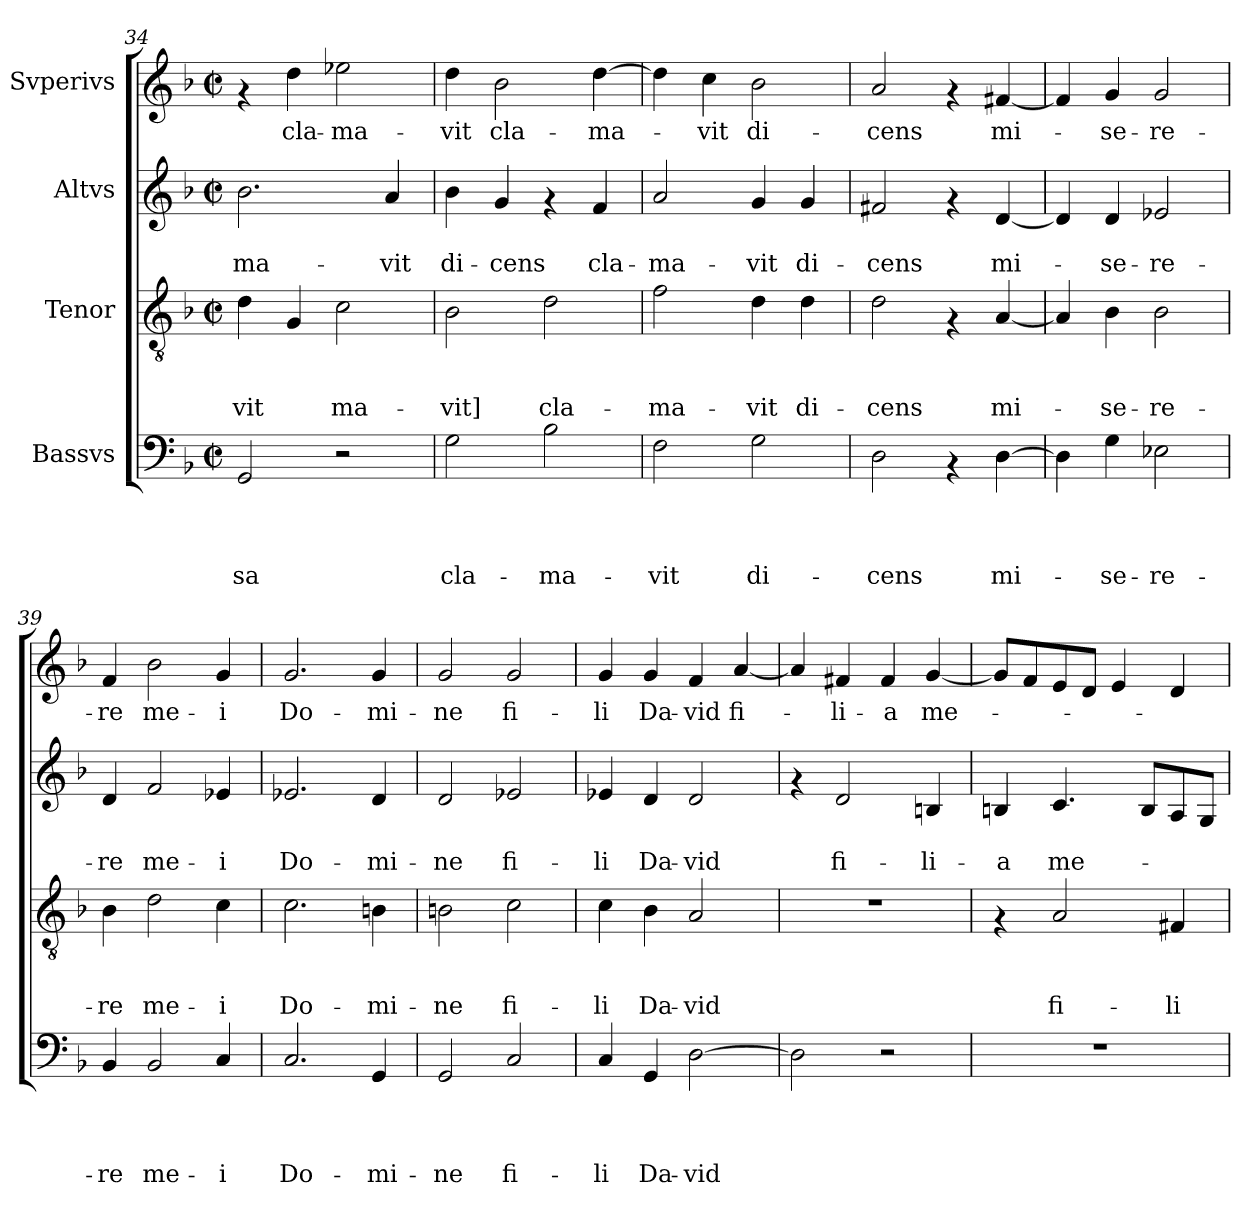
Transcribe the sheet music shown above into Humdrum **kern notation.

**kern	**text	**text	**text	**text	**kern	**text	**text	**text	**kern	**text	**text	**kern	**text
*part4	*part4	*part4	*part4	*part4	*part3	*part3	*part3	*part3	*part2	*part2	*part2	*part1	*part1
*staff4	*staff4	*staff4	*staff4	*staff4	*staff3	*staff3	*staff3	*staff3	*staff2	*staff2	*staff2	*staff1	*staff1
*I"Bassvs	*	*	*	*	*I"Tenor	*	*	*	*I"Altvs	*	*	*I"Svperivs	*
*clefF4	*	*	*	*	*clefGv2	*	*	*	*clefG2	*	*	*clefG2	*
*k[b-]	*	*	*	*	*k[b-]	*	*	*	*k[b-]	*	*	*k[b-]	*
*F:	*	*	*	*	*F:	*	*	*	*F:	*	*	*F:	*
*M2/2	*	*	*	*	*M2/2	*	*	*	*M2/2	*	*	*M2/2	*
*met(c|)	*	*	*	*	*met(c|)	*	*	*	*met(c|)	*	*	*met(c|)	*
=34	=34	=34	=34	=34	=34	=34	=34	=34	=34	=34	=34	=34	=34
!	!	!	!	!LO:LY:b	!	!	!	!LO:LY:b	!	!	!LO:LY:b	!	!
2GG/	.	.	.	-sa	4d\	.	.	-vit	2.b-\	.	-ma-	4rf	.
!	!	!	!	!	!	!	!	!	!	!	!	!	!LO:LY:b
.	.	.	.	.	4G/	.	.	.	.	.	.	4dd\	cla-
!	!	!	!	!	!	!	!	!LO:LY:b	!	!	!	!	!LO:LY:b
2r	.	.	.	.	2c\	.	.	ma-	.	.	.	2ee-X\	-ma-
!	!	!	!	!	!	!	!	!	!	!	!LO:LY:b	!	!
.	.	.	.	.	.	.	.	.	4a/	.	-vit	.	.
!!LO:PB:g=z
=35	=35	=35	=35	=35	=35	=35	=35	=35	=35	=35	=35	=35	=35
!	!	!	!	!LO:LY:b	!	!	!	!LO:LY:b	!	!	!LO:LY:b	!	!LO:LY:b
2G\	.	.	.	cla-	2B-\	.	.	-vit]	4b-\	.	di-	4dd\	-vit
!	!	!	!	!	!	!	!	!	!	!	!LO:LY:b	!	!LO:LY:b
.	.	.	.	.	.	.	.	.	4g/	.	-cens	2b-\	cla-
!	!	!	!	!LO:LY:b	!	!	!	!LO:LY:b	!	!	!	!	!
2B-\	.	.	.	-ma-	2d\	.	.	cla-	4rf	.	.	.	.
!	!	!	!	!	!	!	!	!	!	!	!LO:LY:b	!	!LO:LY:b
.	.	.	.	.	.	.	.	.	4f/	.	cla-	[>4dd\	-ma-
=36	=36	=36	=36	=36	=36	=36	=36	=36	=36	=36	=36	=36	=36
!	!	!	!	!LO:LY:b	!	!	!	!LO:LY:b	!	!	!LO:LY:b	!	!
2F\	.	.	.	-vit	2f\	.	.	-ma-	2a/	.	-ma-	4dd\]	.
!	!	!	!	!	!	!	!	!	!	!	!	!	!LO:LY:b
.	.	.	.	.	.	.	.	.	.	.	.	4cc\	-vit
!	!	!	!	!LO:LY:b	!	!	!	!LO:LY:b	!	!	!LO:LY:b	!	!LO:LY:b
2G\	.	.	.	di-	4d\	.	.	-vit	4g/	.	-vit	2b-\	di-
!	!	!	!	!	!	!	!	!LO:LY:b	!	!	!LO:LY:b	!	!
.	.	.	.	.	4d\	.	.	di-	4g/	.	di-	.	.
=37	=37	=37	=37	=37	=37	=37	=37	=37	=37	=37	=37	=37	=37
!	!	!	!	!LO:LY:b	!	!	!	!LO:LY:b	!	!	!LO:LY:b	!	!LO:LY:b
2D\	.	.	.	-cens	2d\	.	.	-cens	2f#X/	.	-cens	2a/	-cens
4rAA	.	.	.	.	4rF	.	.	.	4rf	.	.	4rf	.
!	!	!	!	!LO:LY:b	!	!	!	!LO:LY:b	!	!	!LO:LY:b	!	!LO:LY:b
[>4D\	.	.	.	mi-	[<4A/	.	.	mi-	[<4d/	.	mi-	[<4f#X/	mi-
=38	=38	=38	=38	=38	=38	=38	=38	=38	=38	=38	=38	=38	=38
4D\]	.	.	.	.	4A/]	.	.	.	4d/]	.	.	4f#/]	.
!	!	!	!	!LO:LY:b	!	!	!	!LO:LY:b	!	!	!LO:LY:b	!	!LO:LY:b
4G\	.	.	.	-se-	4B-\	.	.	-se-	4d/	.	-se-	4g/	-se-
!	!	!	!	!LO:LY:b	!	!	!	!LO:LY:b	!	!	!LO:LY:b	!	!LO:LY:b
2E-X\	.	.	.	-re-	2B-\	.	.	-re-	2e-X/	.	-re-	2g/	-re-
=39	=39	=39	=39	=39	=39	=39	=39	=39	=39	=39	=39	=39	=39
!	!	!	!	!LO:LY:b	!	!	!	!LO:LY:b	!	!	!LO:LY:b	!	!LO:LY:b
4BB-/	.	.	.	-re	4B-\	.	.	-re	4d/	.	-re	4f/	-re
!	!	!	!	!LO:LY:b	!	!	!	!LO:LY:b	!	!	!LO:LY:b	!	!LO:LY:b
2BB-/	.	.	.	me-	2d\	.	.	me-	2f/	.	me-	2b-\	me-
!	!	!	!	!LO:LY:b	!	!	!	!LO:LY:b	!	!	!LO:LY:b	!	!LO:LY:b
4C/	.	.	.	-i	4c\	.	.	-i	4e-X/	.	-i	4g/	-i
=40	=40	=40	=40	=40	=40	=40	=40	=40	=40	=40	=40	=40	=40
!	!	!	!	!LO:LY:b	!	!	!	!LO:LY:b	!	!	!LO:LY:b	!	!LO:LY:b
2.C/	.	.	.	Do-	2.c\	.	.	Do-	2.e-X/	.	Do-	2.g/	Do-
!	!	!	!	!LO:LY:b	!	!	!	!LO:LY:b	!	!	!LO:LY:b	!	!LO:LY:b
4GG/	.	.	.	-mi-	4Bn\	.	.	-mi-	4d/	.	-mi-	4g/	-mi-
=41	=41	=41	=41	=41	=41	=41	=41	=41	=41	=41	=41	=41	=41
!	!	!	!	!LO:LY:b	!	!	!	!LO:LY:b	!	!	!LO:LY:b	!	!LO:LY:b
2GG/	.	.	.	-ne	2Bn\	.	.	-ne	2d/	.	-ne	2g/	-ne
!	!	!	!	!LO:LY:b	!	!	!	!LO:LY:b	!	!	!LO:LY:b	!	!LO:LY:b
2C/	.	.	.	fi-	2c\	.	.	fi-	2e-X/	.	fi-	2g/	fi-
!!LO:LB:g=z
=42	=42	=42	=42	=42	=42	=42	=42	=42	=42	=42	=42	=42	=42
!	!	!	!	!LO:LY:b	!	!	!	!LO:LY:b	!	!	!LO:LY:b	!	!LO:LY:b
4C/	.	.	.	-li	4c\	.	.	-li	4e-X/	.	-li	4g/	-li
!	!	!	!	!LO:LY:b	!	!	!	!LO:LY:b	!	!	!LO:LY:b	!	!LO:LY:b
4GG/	.	.	.	Da-	4B-\	.	.	Da-	4d/	.	Da-	4g/	Da-
!	!	!	!	!LO:LY:b	!	!	!	!LO:LY:b	!	!	!LO:LY:b	!	!LO:LY:b
[>2D\	.	.	.	-vid	2A/	.	.	-vid	2d/	.	-vid	4f/	-vid
!	!	!	!	!	!	!	!	!	!	!	!	!	!LO:LY:b
.	.	.	.	.	.	.	.	.	.	.	.	[<4a/	fi-
=43	=43	=43	=43	=43	=43	=43	=43	=43	=43	=43	=43	=43	=43
2D\]	.	.	.	.	1r	.	.	.	4rf	.	.	4a/]	.
!	!	!	!	!	!	!	!	!	!	!	!LO:LY:b	!	!LO:LY:b
.	.	.	.	.	.	.	.	.	2d/	.	fi-	4f#X/	-li-
!	!	!	!	!	!	!	!	!	!	!	!	!	!LO:LY:b
2r	.	.	.	.	.	.	.	.	.	.	.	4f#/	-a
!	!	!	!	!	!	!	!	!	!	!	!LO:LY:b	!	!LO:LY:b
.	.	.	.	.	.	.	.	.	4Bn/	.	-li-	[<4g/	me-
=44	=44	=44	=44	=44	=44	=44	=44	=44	=44	=44	=44	=44	=44
!	!	!	!	!	!	!	!	!	!	!	!LO:LY:b	!	!
1r	.	.	.	.	4rF	.	.	.	4Bn/	.	-a	8g/L]	.
.	.	.	.	.	.	.	.	.	.	.	.	8f/	.
!	!	!	!	!	!	!	!	!LO:LY:b	!	!	!LO:LY:b	!	!
.	.	.	.	.	2A/	.	.	fi-	4.c/	.	me-	8e/	.
.	.	.	.	.	.	.	.	.	.	.	.	8d/J	.
.	.	.	.	.	.	.	.	.	.	.	.	4e/	.
.	.	.	.	.	.	.	.	.	8B/L	.	.	.	.
!	!	!	!	!	!	!	!	!LO:LY:b	!	!	!	!	!
.	.	.	.	.	4F#X/	.	.	-li-	8A/	.	.	4d/	.
.	.	.	.	.	.	.	.	.	8G/J	.	.	.	.
=	=	=	=	=	=	=	=	=	=	=	=	=	=
*-	*-	*-	*-	*-	*-	*-	*-	*-	*-	*-	*-	*-	*-
